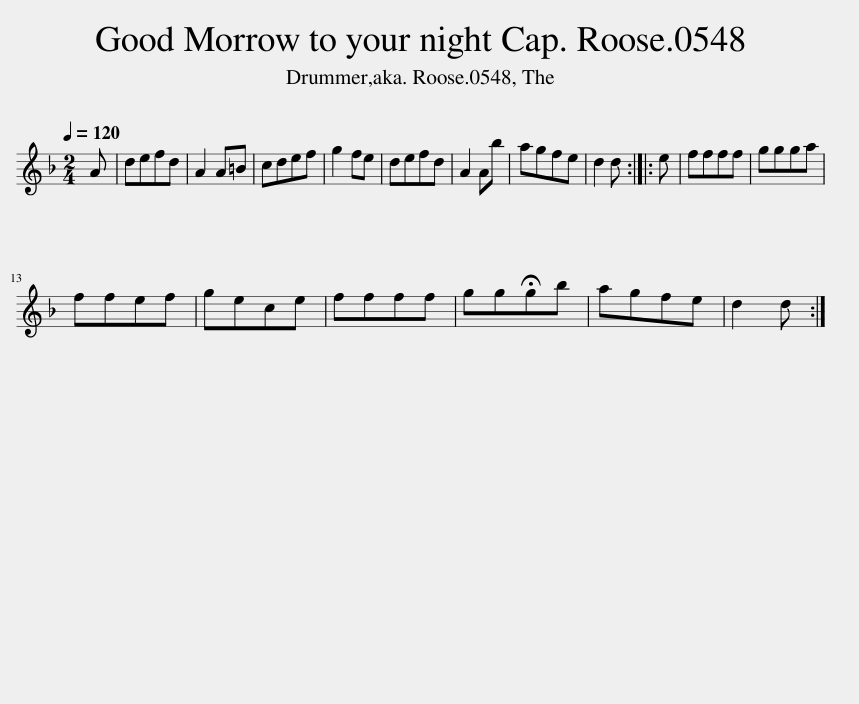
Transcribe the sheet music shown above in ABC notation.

X:1
L:1/8
Q:1/4=120
M:2/4
I:linebreak $
K:Dmin
V:1 treble
V:1
 A | defd | A2 A=B | cdef | g2 fe | %5
 defd | A2 Ab | agfe | d2 d :: e | %10
 ffff | ggga |$ ffef | gece | ffff | %15
 gg!fermata!gb | agfe | d2 d :| %18
